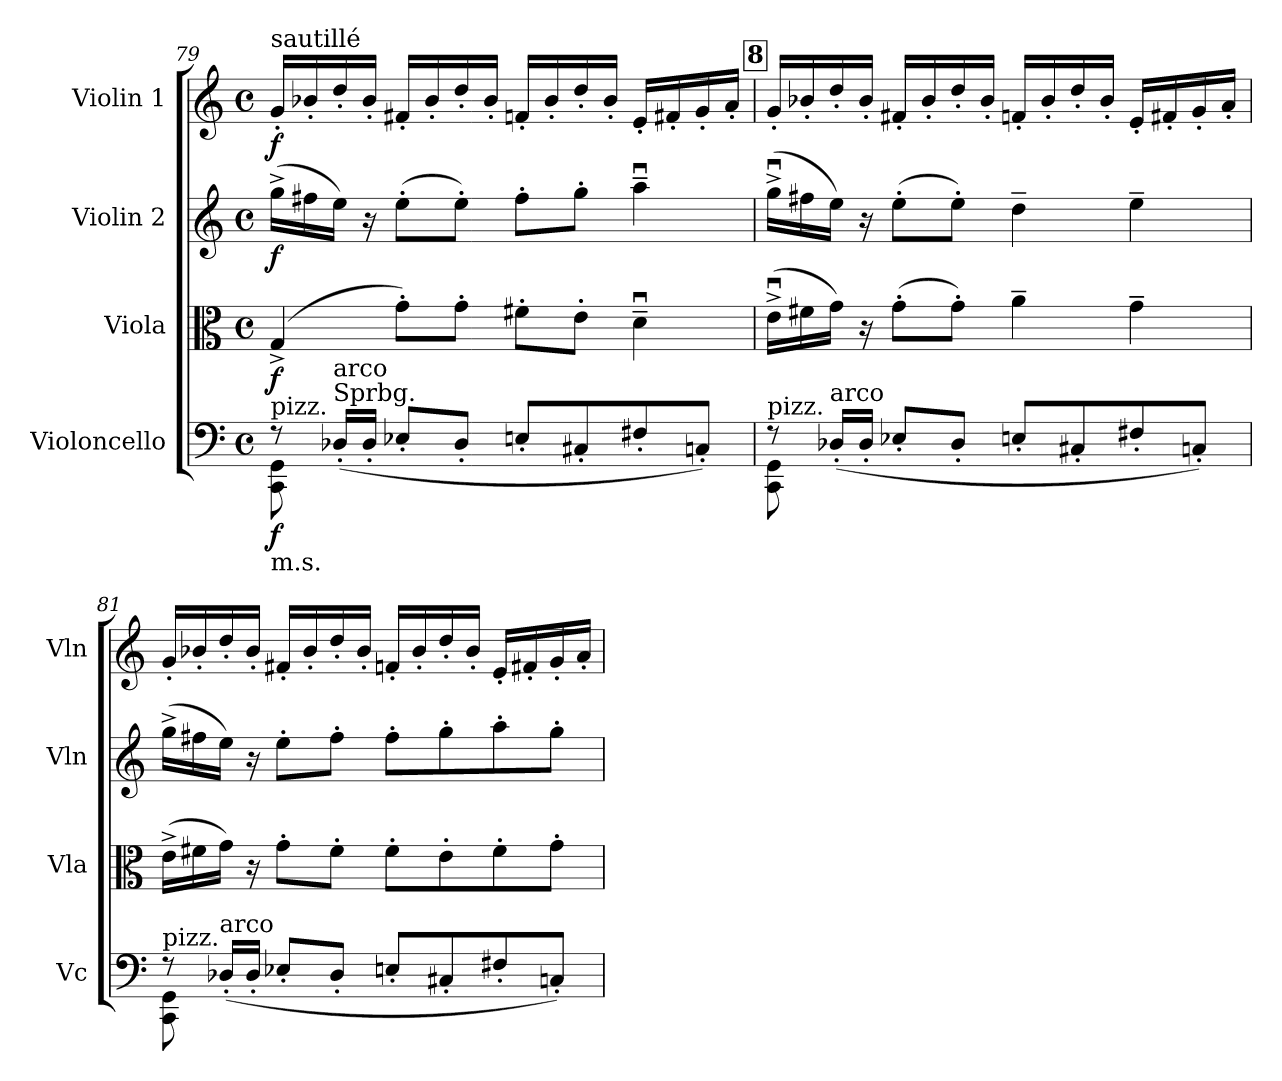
**kern	**dynam	**kern	**dynam	**kern	**dynam	**kern	**dynam
*part4	*part4	*part3	*part3	*part2	*part2	*part1	*part1
*staff4	*staff4	*staff3	*staff3	*staff2	*staff2	*staff1	*staff1
*I"Violoncello	*	*I"Viola	*	*I"Violin 2	*	*I"Violin 1	*
*I'Vc	*	*I'Vla	*	*I'Vln	*	*I'Vln	*
*clefF4	*	*clefC3	*	*clefG2	*	*clefG2	*
*k[]	*	*k[]	*	*k[]	*	*k[]	*
*M4/4	*	*M4/4	*	*M4/4	*	*M4/4	*
*met(c)	*	*met(c)	*	*met(c)	*	*met(c)	*
=79	=79	=79	=79	=79	=79	=79	=79
*^	*	*	*	*	*	*	*
!	!	!	!	!	!	!	!LO:TX:a:t=sautillé	!
!LO:TX:b:t=m.s.	!	!	!	!	!	!	!	!
!LO:TX:a:t=pizz.	!	!	!	!	!	!	!	!
!	!	!LO:DY:b	!	!LO:DY:b	!	!LO:DY:b	!	!LO:DY:b
8r	8CC\ 8GG\	f	(4G^/	f	(16gg^\LL	f	16g'/LL	f
.	.	.	.	.	16ff#X\	.	16b-X'/	.
!LO:TX:a:t=Sprbg.	!	!	!	!	!	!	!	!
!LO:TX:a:t=arco	!	!	!	!	!	!	!	!
(<16D-X'/LL	2..ryy	.	.	.	16ee\JJ)	.	16dd'/	.
16D-'/JJ	.	.	.	.	16r	.	16b-'/JJ	.
8E-X'/L	.	.	8g'\L)	.	(8ee'\L	.	16f#X'/LL	.
.	.	.	.	.	.	.	16b-'/	.
8D-'/J	.	.	8g'\J	.	8ee'\J)	.	16dd'/	.
.	.	.	.	.	.	.	16b-'/JJ	.
8En'/L	.	.	8f#X'\L	.	8ff#'\L	.	16fn'/LL	.
.	.	.	.	.	.	.	16b-'/	.
8C#X'/	.	.	8e'\J	.	8gg'\J	.	16dd'/	.
.	.	.	.	.	.	.	16b-'/JJ	.
8F#X'/	.	.	4du~\	.	4aau~\	.	16e'/LL	.
.	.	.	.	.	.	.	16f#X'/	.
8Cn'/J)	.	.	.	.	.	.	16g'/	.
.	.	.	.	.	.	.	16a'/JJ	.
!!LO:PB:g=z
!!LO:REH:place=s1:a:B:cj:fs=14:t=8
=80	=80	=80	=80	=80	=80	=80	=80	=80
!LO:TX:a:t=pizz.	!	!	!	!	!	!	!	!
8r	8CC\ 8GG\	.	(16eu^\LL	.	(16ggu^\LL	.	16g'/LL	.
.	.	.	16f#X\	.	16ff#X\	.	16b-X'/	.
!LO:TX:a:t=arco	!	!	!	!	!	!	!	!
(<16D-X'/LL	2..ryy	.	16g\JJ)	.	16ee\JJ)	.	16dd'/	.
16D-'/JJ	.	.	16r	.	16r	.	16b-'/JJ	.
8E-X'/L	.	.	(8g'\L	.	(8ee'\L	.	16f#X'/LL	.
.	.	.	.	.	.	.	16b-'/	.
8D-'/J	.	.	8g'\J)	.	8ee'\J)	.	16dd'/	.
.	.	.	.	.	.	.	16b-'/JJ	.
8En'/L	.	.	4a~\	.	4dd~\	.	16fn'/LL	.
.	.	.	.	.	.	.	16b-'/	.
8C#X'/	.	.	.	.	.	.	16dd'/	.
.	.	.	.	.	.	.	16b-'/JJ	.
8F#X'/	.	.	4g~\	.	4ee~\	.	16e'/LL	.
.	.	.	.	.	.	.	16f#X'/	.
8Cn'/J)	.	.	.	.	.	.	16g'/	.
.	.	.	.	.	.	.	16a'/JJ	.
!!LO:LB:g=z
=81	=81	=81	=81	=81	=81	=81	=81	=81
!LO:TX:a:t=pizz.	!	!	!	!	!	!	!	!
8r	8CC\ 8GG\	.	(16e^\LL	.	(16gg^\LL	.	16g'/LL	.
.	.	.	16f#X\	.	16ff#X\	.	16b-X'/	.
!LO:TX:a:t=arco	!	!	!	!	!	!	!	!
(<16D-X'/LL	2..ryy	.	16g\JJ)	.	16ee\JJ)	.	16dd'/	.
16D-'/JJ	.	.	16r	.	16r	.	16b-'/JJ	.
8E-X'/L	.	.	8g'\L	.	8ee'\L	.	16f#X'/LL	.
.	.	.	.	.	.	.	16b-'/	.
8D-'/J	.	.	8f#'\J	.	8ff#'\J	.	16dd'/	.
.	.	.	.	.	.	.	16b-'/JJ	.
8En'/L	.	.	8f#'\L	.	8ff#'\L	.	16fn'/LL	.
.	.	.	.	.	.	.	16b-'/	.
8C#X'/	.	.	8e'\	.	8gg'\	.	16dd'/	.
.	.	.	.	.	.	.	16b-'/JJ	.
8F#X'/	.	.	8f#'\	.	8aa'\	.	16e'/LL	.
.	.	.	.	.	.	.	16f#X'/	.
8Cn'/J)	.	.	8g'\J	.	8gg'\J	.	16g'/	.
.	.	.	.	.	.	.	16a'/JJ	.
*v	*v	*	*	*	*	*	*	*
=	=	=	=	=	=	=	=
*-	*-	*-	*-	*-	*-	*-	*-
